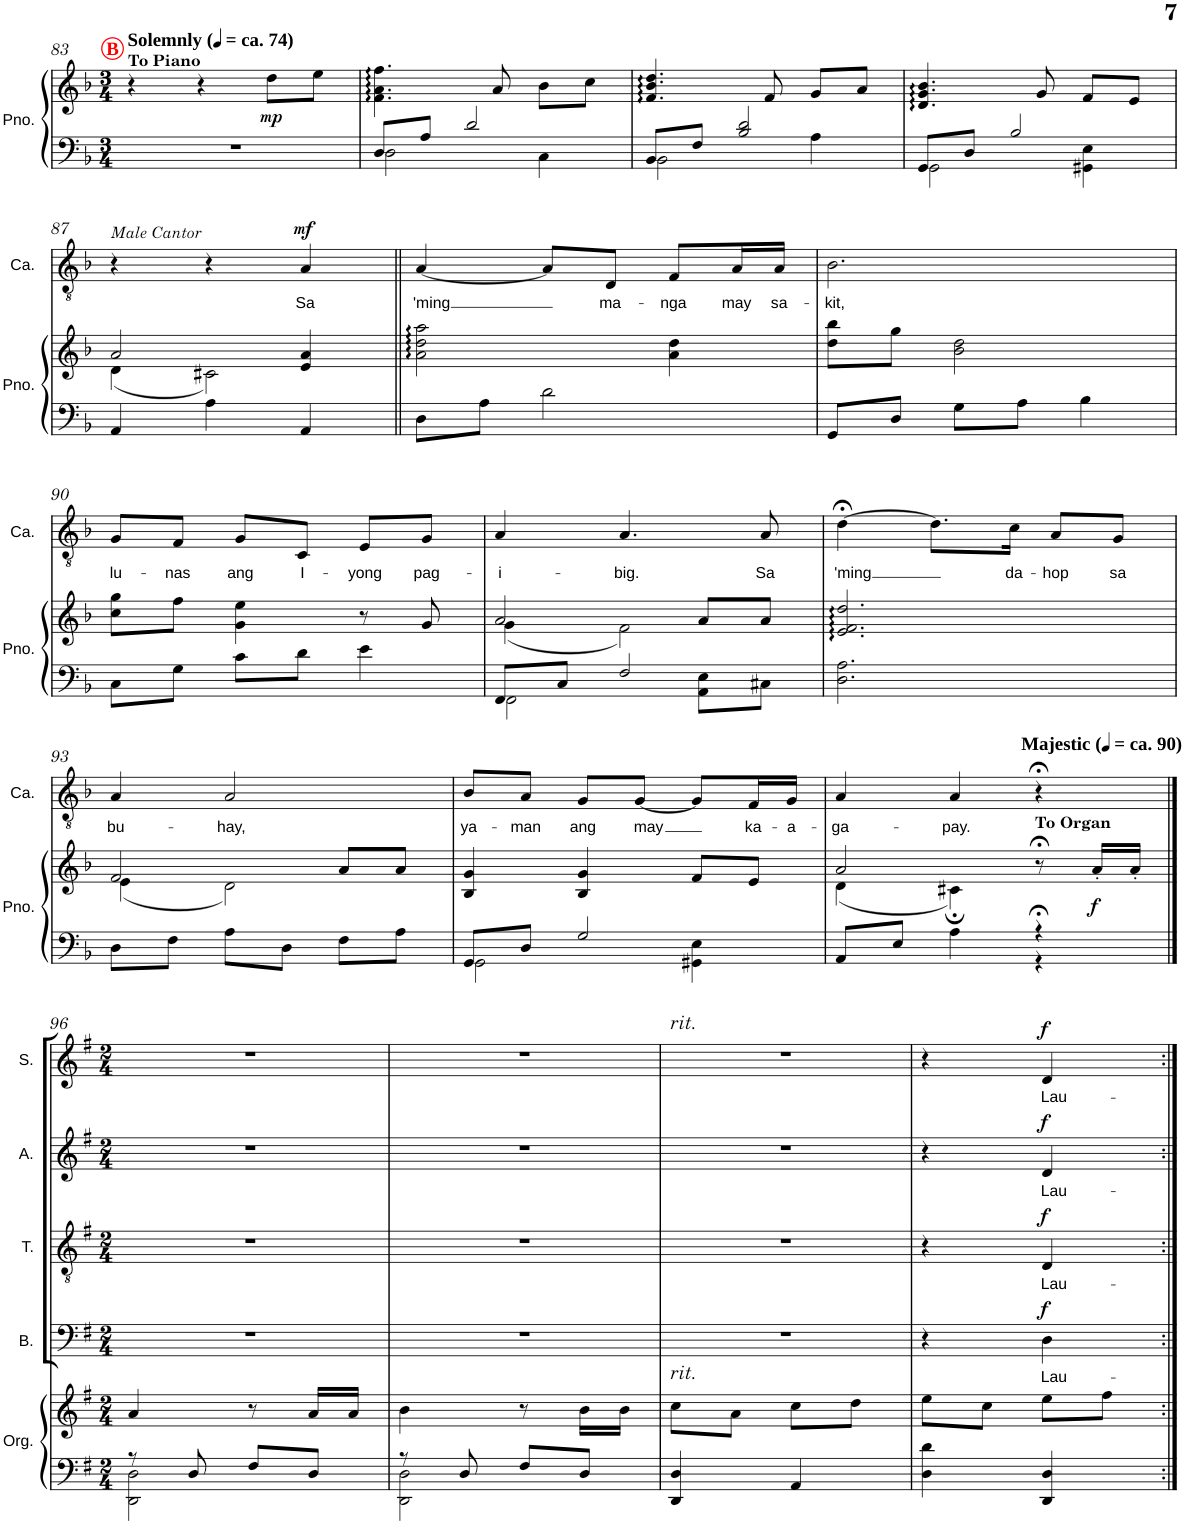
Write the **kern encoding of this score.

**kern	**kern	**dynam	**kern	**text	**dynam	**kern	**text	**dynam	**kern	**text	**dynam	**kern	**text	**dynam	**kern	**text	**dynam
*part6	*part6	*part6	*part5	*part5	*part5	*part4	*part4	*part4	*part3	*part3	*part3	*part2	*part2	*part2	*part1	*part1	*part1
*staff7	*staff6	*staff6/7	*staff5	*staff5	*staff5	*staff4	*staff4	*staff4	*staff3	*staff3	*staff3	*staff2	*staff2	*staff2	*staff1	*staff1	*staff1
*I"Organ	*	*	*I"Bass	*	*	*I"Tenor	*	*	*I"Alto	*	*	*I"Soprano	*	*	*I"Cantor	*	*
*I'Org.	*	*	*I'B.	*	*	*I'T.	*	*	*I'A.	*	*	*I'S.	*	*	*I'Ca.	*	*
!!LO:PB:g=z
*clefF4	*clefG2	*	*clefF4	*	*	*clefGv2	*	*	*clefG2	*	*	*clefG2	*	*	*clefGv2	*	*
*k[b-]	*k[b-]	*	*k[b-]	*	*	*k[b-]	*	*	*k[b-]	*	*	*k[b-]	*	*	*k[b-]	*	*
*M3/4	*M3/4	*	*M3/4	*	*	*M3/4	*	*	*M3/4	*	*	*M3/4	*	*	*M3/4	*	*
!!LO:REH:place=s1:a:B:cj:color=#FF0000:enc=circle:fs=12:t=B
!!LO:REH:place=s6:a:B:cj:color=#FF0000:enc=circle:fs=12:t=B
=83	=83	=83	=83	=83	=83	=83	=83	=83	=83	=83	=83	=83	=83	=83	=83	=83	=83
!	!	!	!	!	!	!	!	!	!	!	!	!	!	!	!LO:TX:a:B:t=Solemnly (	!	!
!	!	!	!	!	!	!	!	!	!	!	!	!	!	!	!LO:TX:a:B:t=ca. 74)	!	!
!	!LO:TX:a:B:t=Solemnly (	!	!	!	!	!	!	!	!	!	!	!	!	!	!	!	!
!	!LO:TX:a:B:t=ca. 74)	!	!	!	!	!	!	!	!	!	!	!	!	!	!	!	!
!	!LO:TX:a:B:t=To Piano	!	!	!	!	!	!	!	!	!	!	!	!	!	!	!	!
2.r	4r	.	2.r	.	.	2.r	.	.	2.r	.	.	2.r	.	.	2.r	.	.
.	4r	.	.	.	.	.	.	.	.	.	.	.	.	.	.	.	.
!	!	!LO:DY:b	!	!	!	!	!	!	!	!	!	!	!	!	!	!	!
.	8dd\L	mp	.	.	.	.	.	.	.	.	.	.	.	.	.	.	.
.	8ee\J	.	.	.	.	.	.	.	.	.	.	.	.	.	.	.	.
=84	=84	=84	=84	=84	=84	=84	=84	=84	=84	=84	=84	=84	=84	=84	=84	=84	=84
*^	*	*	*	*	*	*	*	*	*	*	*	*	*	*	*	*	*
8D/L	2D\	4.f\ 4.a\ 4.ff\	.	2.r	.	.	2.r	.	.	2.r	.	.	2.r	.	.	2.r	.	.
8A/J	.	.	.	.	.	.	.	.	.	.	.	.	.	.	.	.	.	.
2d/	.	.	.	.	.	.	.	.	.	.	.	.	.	.	.	.	.	.
.	.	8a/	.	.	.	.	.	.	.	.	.	.	.	.	.	.	.	.
.	4C\	8b-\L	.	.	.	.	.	.	.	.	.	.	.	.	.	.	.	.
.	.	8cc\J	.	.	.	.	.	.	.	.	.	.	.	.	.	.	.	.
=85	=85	=85	=85	=85	=85	=85	=85	=85	=85	=85	=85	=85	=85	=85	=85	=85	=85	=85
8BB-/L	2BB-\	4.f/ 4.b-/ 4.dd/	.	2.r	.	.	2.r	.	.	2.r	.	.	2.r	.	.	2.r	.	.
8F/J	.	.	.	.	.	.	.	.	.	.	.	.	.	.	.	.	.	.
2B-/ 2d/	.	.	.	.	.	.	.	.	.	.	.	.	.	.	.	.	.	.
.	.	8f/	.	.	.	.	.	.	.	.	.	.	.	.	.	.	.	.
.	4A\	8g/L	.	.	.	.	.	.	.	.	.	.	.	.	.	.	.	.
.	.	8a/J	.	.	.	.	.	.	.	.	.	.	.	.	.	.	.	.
=86	=86	=86	=86	=86	=86	=86	=86	=86	=86	=86	=86	=86	=86	=86	=86	=86	=86	=86
8GG/L	2GG\	4.d/ 4.g/ 4.b-/	.	2.r	.	.	2.r	.	.	2.r	.	.	2.r	.	.	2.r	.	.
8D/J	.	.	.	.	.	.	.	.	.	.	.	.	.	.	.	.	.	.
2B-/	.	.	.	.	.	.	.	.	.	.	.	.	.	.	.	.	.	.
.	.	8g/	.	.	.	.	.	.	.	.	.	.	.	.	.	.	.	.
.	4GG#X\ 4E\	8f/L	.	.	.	.	.	.	.	.	.	.	.	.	.	.	.	.
.	.	8e/J	.	.	.	.	.	.	.	.	.	.	.	.	.	.	.	.
*v	*v	*	*	*	*	*	*	*	*	*	*	*	*	*	*	*	*	*
!!LO:LB:g=z
=87	=87	=87	=87	=87	=87	=87	=87	=87	=87	=87	=87	=87	=87	=87	=87	=87	=87
*	*	*	*	*	*	*	*	*	*	*	*	*	*	*	*clefGv2	*	*
*	*^	*	*	*	*	*	*	*	*	*	*	*	*	*	*	*	*
!	!	!	!	!	!	!	!	!	!	!	!	!	!	!	!	!LO:TX:a:i:t=Male Cantor	!	!
4AA/	2a/	(4d\	.	2.r	.	.	2.r	.	.	2.r	.	.	2.r	.	.	4r	.	.
4A\	.	2c#X\)	.	.	.	.	.	.	.	.	.	.	.	.	.	4r	.	.
!	!	!	!	!	!	!	!	!	!	!	!	!	!	!	!	!	!LO:LY:b	!LO:DY:a
4AA/	4e/ 4a/	.	.	.	.	.	.	.	.	.	.	.	.	.	.	4A/	Sa	mf
*	*v	*v	*	*	*	*	*	*	*	*	*	*	*	*	*	*	*	*
=88||	=88||	=88||	=88||	=88||	=88||	=88||	=88||	=88||	=88||	=88||	=88||	=88||	=88||	=88||	=88||	=88||	=88||
!	!	!	!	!	!	!	!	!	!	!	!	!	!	!	!	!LO:LY:b	!
8D\L	2a\ 2dd\ 2aa\	.	2.r	.	.	2.r	.	.	2.r	.	.	2.r	.	.	[4A/	'ming	.
8A\J	.	.	.	.	.	.	.	.	.	.	.	.	.	.	.	.	.
2d\	.	.	.	.	.	.	.	.	.	.	.	.	.	.	8A/L]	.	.
!	!	!	!	!	!	!	!	!	!	!	!	!	!	!	!	!LO:LY:b	!
.	.	.	.	.	.	.	.	.	.	.	.	.	.	.	8D/J	ma-	.
!	!	!	!	!	!	!	!	!	!	!	!	!	!	!	!	!LO:LY:b	!
.	4a\ 4dd\	.	.	.	.	.	.	.	.	.	.	.	.	.	8F/L	-nga	.
!	!	!	!	!	!	!	!	!	!	!	!	!	!	!	!	!LO:LY:b	!
.	.	.	.	.	.	.	.	.	.	.	.	.	.	.	16A/L	may	.
!	!	!	!	!	!	!	!	!	!	!	!	!	!	!	!	!LO:LY:b	!
.	.	.	.	.	.	.	.	.	.	.	.	.	.	.	16A/JJ	sa-	.
=89	=89	=89	=89	=89	=89	=89	=89	=89	=89	=89	=89	=89	=89	=89	=89	=89	=89
!	!	!	!	!	!	!	!	!	!	!	!	!	!	!	!	!LO:LY:b	!
8GG/L	8dd\ 8bb-\L	.	2.r	.	.	2.r	.	.	2.r	.	.	2.r	.	.	2.B-\	-kit,	.
8D/J	8gg\J	.	.	.	.	.	.	.	.	.	.	.	.	.	.	.	.
8G\L	2b-\ 2dd\	.	.	.	.	.	.	.	.	.	.	.	.	.	.	.	.
8A\J	.	.	.	.	.	.	.	.	.	.	.	.	.	.	.	.	.
4B-\	.	.	.	.	.	.	.	.	.	.	.	.	.	.	.	.	.
!!LO:LB:g=z
=90	=90	=90	=90	=90	=90	=90	=90	=90	=90	=90	=90	=90	=90	=90	=90	=90	=90
!	!	!	!	!	!	!	!	!	!	!	!	!	!	!	!	!LO:LY:b	!
8C\L	8cc\ 8gg\L	.	2.r	.	.	2.r	.	.	2.r	.	.	2.r	.	.	8G/L	lu-	.
!	!	!	!	!	!	!	!	!	!	!	!	!	!	!	!	!LO:LY:b	!
8G\J	8ff\J	.	.	.	.	.	.	.	.	.	.	.	.	.	8F/J	-nas	.
!	!	!	!	!	!	!	!	!	!	!	!	!	!	!	!	!LO:LY:b	!
8c\L	4g\ 4ee\	.	.	.	.	.	.	.	.	.	.	.	.	.	8G/L	ang	.
!	!	!	!	!	!	!	!	!	!	!	!	!	!	!	!	!LO:LY:b	!
8d\J	.	.	.	.	.	.	.	.	.	.	.	.	.	.	8C/J	I-	.
!	!	!	!	!	!	!	!	!	!	!	!	!	!	!	!	!LO:LY:b	!
4e\	8r	.	.	.	.	.	.	.	.	.	.	.	.	.	8E/L	-yong	.
!	!	!	!	!	!	!	!	!	!	!	!	!	!	!	!	!LO:LY:b	!
.	8g/	.	.	.	.	.	.	.	.	.	.	.	.	.	8G/J	pag-	.
=91	=91	=91	=91	=91	=91	=91	=91	=91	=91	=91	=91	=91	=91	=91	=91	=91	=91
*^	*^	*	*	*	*	*	*	*	*	*	*	*	*	*	*	*	*
!	!	!	!	!	!	!	!	!	!	!	!	!	!	!	!	!	!	!LO:LY:b	!
8FF/L	2FF\	2a/	(4g\	.	2.r	.	.	2.r	.	.	2.r	.	.	2.r	.	.	4A/	-i-	.
8C/J	.	.	.	.	.	.	.	.	.	.	.	.	.	.	.	.	.	.	.
!	!	!	!	!	!	!	!	!	!	!	!	!	!	!	!	!	!	!LO:LY:b	!
2F/	.	.	2f\)	.	.	.	.	.	.	.	.	.	.	.	.	.	4.A/	-big.	.
.	8AA\ 8E\L	8a/L	.	.	.	.	.	.	.	.	.	.	.	.	.	.	.	.	.
!	!	!	!	!	!	!	!	!	!	!	!	!	!	!	!	!	!	!LO:LY:b	!
.	8C#X\J	8a/J	.	.	.	.	.	.	.	.	.	.	.	.	.	.	8A/	Sa	.
*	*	*v	*v	*	*	*	*	*	*	*	*	*	*	*	*	*	*	*	*
=92	=92	=92	=92	=92	=92	=92	=92	=92	=92	=92	=92	=92	=92	=92	=92	=92	=92	=92
!	!	!	!	!	!	!	!	!	!	!	!	!	!	!	!	!	!LO:LY:b	!
*v	*v	*	*	*	*	*	*	*	*	*	*	*	*	*	*	*	*	*
2.D\ 2.A\	2.e/ 2.f/ 2.dd/	.	2.r	.	.	2.r	.	.	2.r	.	.	2.r	.	.	[4d;<\	'ming	.
.	.	.	.	.	.	.	.	.	.	.	.	.	.	.	8.d\L]	.	.
!	!	!	!	!	!	!	!	!	!	!	!	!	!	!	!	!LO:LY:b	!
.	.	.	.	.	.	.	.	.	.	.	.	.	.	.	16c\Jk	da-	.
!	!	!	!	!	!	!	!	!	!	!	!	!	!	!	!	!LO:LY:b	!
.	.	.	.	.	.	.	.	.	.	.	.	.	.	.	8A/L	-hop	.
!	!	!	!	!	!	!	!	!	!	!	!	!	!	!	!	!LO:LY:b	!
.	.	.	.	.	.	.	.	.	.	.	.	.	.	.	8G/J	sa	.
!!LO:LB:g=z
=93	=93	=93	=93	=93	=93	=93	=93	=93	=93	=93	=93	=93	=93	=93	=93	=93	=93
*	*^	*	*	*	*	*	*	*	*	*	*	*	*	*	*	*	*
!	!	!	!	!	!	!	!	!	!	!	!	!	!	!	!	!	!LO:LY:b	!
8D\L	2f/	(4e\	.	2.r	.	.	2.r	.	.	2.r	.	.	2.r	.	.	4A/	bu-	.
8F\J	.	.	.	.	.	.	.	.	.	.	.	.	.	.	.	.	.	.
!	!	!	!	!	!	!	!	!	!	!	!	!	!	!	!	!	!LO:LY:b	!
8A\L	.	2d\)	.	.	.	.	.	.	.	.	.	.	.	.	.	2A/	-hay,	.
8D\J	.	.	.	.	.	.	.	.	.	.	.	.	.	.	.	.	.	.
8F\L	8a/L	.	.	.	.	.	.	.	.	.	.	.	.	.	.	.	.	.
8A\J	8a/J	.	.	.	.	.	.	.	.	.	.	.	.	.	.	.	.	.
*	*v	*v	*	*	*	*	*	*	*	*	*	*	*	*	*	*	*	*
=94	=94	=94	=94	=94	=94	=94	=94	=94	=94	=94	=94	=94	=94	=94	=94	=94	=94
*^	*	*	*	*	*	*	*	*	*	*	*	*	*	*	*	*	*
!	!	!	!	!	!	!	!	!	!	!	!	!	!	!	!	!	!LO:LY:b	!
8GG/L	2GG\	4B-/ 4g/	.	2.r	.	.	2.r	.	.	2.r	.	.	2.r	.	.	8B-/L	ya-	.
!	!	!	!	!	!	!	!	!	!	!	!	!	!	!	!	!	!LO:LY:b	!
8D/J	.	.	.	.	.	.	.	.	.	.	.	.	.	.	.	8A/J	-man	.
!	!	!	!	!	!	!	!	!	!	!	!	!	!	!	!	!	!LO:LY:b	!
2G/	.	4B-/ 4g/	.	.	.	.	.	.	.	.	.	.	.	.	.	8G/L	ang	.
!	!	!	!	!	!	!	!	!	!	!	!	!	!	!	!	!	!LO:LY:b	!
.	.	.	.	.	.	.	.	.	.	.	.	.	.	.	.	[8G/J	may	.
.	4GG#X\ 4E\	8f/L	.	.	.	.	.	.	.	.	.	.	.	.	.	8G/L]	.	.
!	!	!	!	!	!	!	!	!	!	!	!	!	!	!	!	!	!LO:LY:b	!
.	.	8e/J	.	.	.	.	.	.	.	.	.	.	.	.	.	16F/L	ka-	.
!	!	!	!	!	!	!	!	!	!	!	!	!	!	!	!	!	!LO:LY:b	!
.	.	.	.	.	.	.	.	.	.	.	.	.	.	.	.	16G/JJ	-a-	.
=95	=95	=95	=95	=95	=95	=95	=95	=95	=95	=95	=95	=95	=95	=95	=95	=95	=95	=95
*	*	*^	*	*	*	*	*	*	*	*	*	*	*	*	*	*	*	*
!	!	!	!	!	!	!	!	!	!	!	!	!	!	!	!	!	!	!LO:LY:b	!
8AA/L	2ryy	2a/	(4d\	.	2.r	.	.	2.r	.	.	2.r	.	.	2.r	.	.	4A/	-ga-	.
8E/J	.	.	.	.	.	.	.	.	.	.	.	.	.	.	.	.	.	.	.
!	!	!	!	!	!	!	!	!	!	!	!	!	!	!	!	!	!	!LO:LY:b	!
4A\	.	.	4c#X;\)	.	.	.	.	.	.	.	.	.	.	.	.	.	4A/	-pay.	.
!	!	!	!	!	!	!	!	!	!	!	!	!	!	!	!	!	!LO:TX:a:B:t=Majestic (	!	!
!	!	!	!	!	!	!	!	!	!	!	!	!	!	!	!	!	!LO:TX:a:B:t=ca. 90)	!	!
!	!	!LO:TX:a:B:t=Majestic (	!	!	!	!	!	!	!	!	!	!	!	!	!	!	!	!	!
!	!	!LO:TX:a:B:t=ca. 90)	!	!	!	!	!	!	!	!	!	!	!	!	!	!	!	!	!
!	!	!LO:TX:a:B:t=To Organ	!	!	!	!	!	!	!	!	!	!	!	!	!	!	!	!	!
4r;<	4r	8r;<	4ryy	.	.	.	.	.	.	.	.	.	.	.	.	.	4r;<	.	.
!	!	!	!	!LO:DY:b	!	!	!	!	!	!	!	!	!	!	!	!	!	!	!
.	.	16a'/LL	.	f	.	.	.	.	.	.	.	.	.	.	.	.	.	.	.
.	.	16a'/JJ	.	.	.	.	.	.	.	.	.	.	.	.	.	.	.	.	.
*	*	*v	*v	*	*	*	*	*	*	*	*	*	*	*	*	*	*	*	*
!!LO:LB:g=z
==96	==96	==96	==96	==96	==96	==96	==96	==96	==96	==96	==96	==96	==96	==96	==96	==96	==96	==96
*k[f#]	*	*k[f#]	*	*k[f#]	*	*	*k[f#]	*	*	*k[f#]	*	*	*k[f#]	*	*	*k[f#]	*	*
*M2/4	*	*M2/4	*	*M2/4	*	*	*M2/4	*	*	*M2/4	*	*	*M2/4	*	*	*M2/4	*	*
8r	2DD\ 2D\	4a/	.	2r	.	.	2r	.	.	2r	.	.	2r	.	.	2r	.	.
8D/	.	.	.	.	.	.	.	.	.	.	.	.	.	.	.	.	.	.
8F#/L	.	8r	.	.	.	.	.	.	.	.	.	.	.	.	.	.	.	.
8D/J	.	16a/LL	.	.	.	.	.	.	.	.	.	.	.	.	.	.	.	.
.	.	16a/JJ	.	.	.	.	.	.	.	.	.	.	.	.	.	.	.	.
=97	=97	=97	=97	=97	=97	=97	=97	=97	=97	=97	=97	=97	=97	=97	=97	=97	=97	=97
8r	2DD\ 2D\	4b\	.	2r	.	.	2r	.	.	2r	.	.	2r	.	.	2r	.	.
8D/	.	.	.	.	.	.	.	.	.	.	.	.	.	.	.	.	.	.
8F#/L	.	8r	.	.	.	.	.	.	.	.	.	.	.	.	.	.	.	.
8D/J	.	16b\LL	.	.	.	.	.	.	.	.	.	.	.	.	.	.	.	.
.	.	16b\JJ	.	.	.	.	.	.	.	.	.	.	.	.	.	.	.	.
*v	*v	*	*	*	*	*	*	*	*	*	*	*	*	*	*	*	*	*
=98	=98	=98	=98	=98	=98	=98	=98	=98	=98	=98	=98	=98	=98	=98	=98	=98	=98
!	!	!	!	!	!	!	!	!	!	!	!	!	!	!	!LO:TX:a:t=rit.	!	!
!	!LO:TX:a:t=rit.	!	!	!	!	!	!	!	!	!	!	!	!	!	!	!	!
4DD/ 4D/	8cc\L	.	2r	.	.	2r	.	.	2r	.	.	2r	.	.	2r	.	.
.	8a\J	.	.	.	.	.	.	.	.	.	.	.	.	.	.	.	.
4AA/	8cc\L	.	.	.	.	.	.	.	.	.	.	.	.	.	.	.	.
.	8dd\J	.	.	.	.	.	.	.	.	.	.	.	.	.	.	.	.
=99	=99	=99	=99	=99	=99	=99	=99	=99	=99	=99	=99	=99	=99	=99	=99	=99	=99
4D\ 4d\	8ee\L	.	4r	.	.	4r	.	.	4r	.	.	4r	.	.	2r	.	.
.	8cc\J	.	.	.	.	.	.	.	.	.	.	.	.	.	.	.	.
!	!	!	!	!LO:LY:b	!LO:DY:a	!	!LO:LY:b	!LO:DY:a	!	!LO:LY:b	!LO:DY:a	!	!LO:LY:b	!LO:DY:a	!	!	!
4DD/ 4D/	8ee\L	.	4D\	Lau-	f	4D/	Lau-	f	4d/	Lau-	f	4d/	Lau-	f	.	.	.
.	8ff#\J	.	.	.	.	.	.	.	.	.	.	.	.	.	.	.	.
=:|!	=:|!	=:|!	=:|!	=:|!	=:|!	=:|!	=:|!	=:|!	=:|!	=:|!	=:|!	=:|!	=:|!	=:|!	=:|!	=:|!	=:|!
*-	*-	*-	*-	*-	*-	*-	*-	*-	*-	*-	*-	*-	*-	*-	*-	*-	*-
